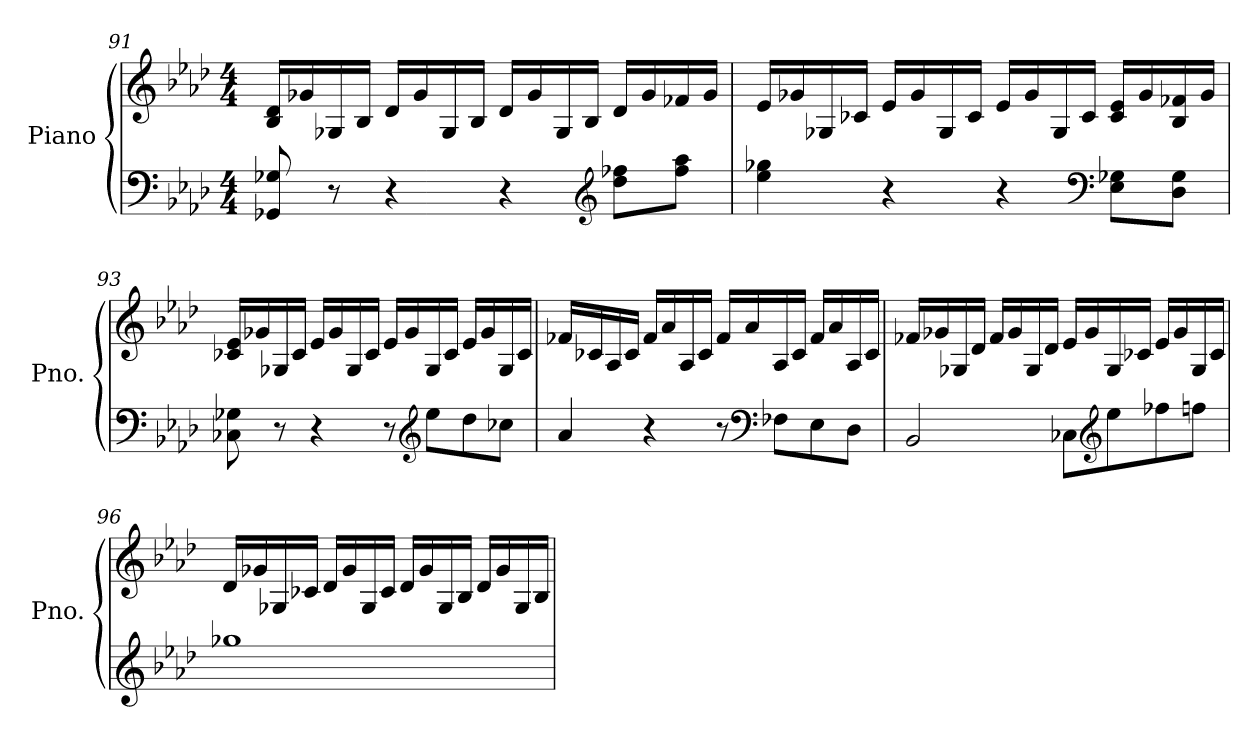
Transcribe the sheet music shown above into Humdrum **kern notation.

**kern	**kern
*part1	*part1
*staff2	*staff1
*I"Piano	*
*I'Pno.	*
!!LO:PB:g=z
*clefF4	*clefG2
*k[b-e-a-d-]	*k[b-e-a-d-]
*M4/4	*M4/4
=91	=91
8GG-X/ 8G-X/	16B-/ 16d-/LL
.	16g-X/
8r	16G-X/
.	16B-/JJ
4r	16d-/LL
.	16g-/
.	16G-/
.	16B-/JJ
4r	16d-/LL
.	16g-/
.	16G-/
.	16B-/JJ
*clefG2	*
8dd-\ 8ff-X\L	16d-/LL
.	16g-/
8ff-\ 8aa-\J	16f-X/
.	16g-/JJ
=92	=92
4ee-\ 4gg-X\	16e-/LL
.	16g-X/
.	16G-X/
.	16c-X/JJ
4r	16e-/LL
.	16g-/
.	16G-/
.	16c-/JJ
4r	16e-/LL
.	16g-/
.	16G-/
.	16c-/JJ
*clefF4	*
8E-\ 8G-X\L	16c-/ 16e-/LL
.	16g-/
8D-\ 8G-\J	16B-/ 16f-X/
.	16g-/JJ
!!LO:LB:g=z
=93	=93
8C-X\ 8G-X\	16c-X/ 16e-/LL
.	16g-X/
8r	16G-X/
.	16c-/JJ
4r	16e-/LL
.	16g-/
.	16G-/
.	16c-/JJ
8r	16e-/LL
.	16g-/
*clefG2	*
8ee-\L	16G-/
.	16c-/JJ
8dd-\	16e-/LL
.	16g-/
8cc-X\J	16G-/
.	16c-/JJ
=94	=94
4a-/	16f-X/LL
.	16c-X/
.	16A-/
.	16c-/JJ
4r	16f-/LL
.	16a-/
.	16A-/
.	16c-/JJ
8r	16f-/LL
.	16a-/
*clefF4	*
8F-X\L	16A-/
.	16c-/JJ
8E-\	16f-/LL
.	16a-/
8D-\J	16A-/
.	16c-/JJ
!!LO:LB:g=z
=95	=95
2BB-/	16f-X/LL
.	16g-X/
.	16G-X/
.	16d-/JJ
.	16f-/LL
.	16g-/
.	16G-/
.	16d-/JJ
8C-X\L	16e-/LL
.	16g-/
*clefG2	*
8ee-\	16G-/
.	16c-X/JJ
8ff-X\	16e-/LL
.	16g-/
8ffn\J	16G-/
.	16c-/JJ
=96	=96
1gg-X	16d-/LL
.	16g-X/
.	16G-X/
.	16c-X/JJ
.	16d-/LL
.	16g-/
.	16G-/
.	16c-/JJ
.	16d-/LL
.	16g-/
.	16G-/
.	16B-/JJ
.	16d-/LL
.	16g-/
.	16G-/
.	16B-/JJ
=	=
*-	*-
